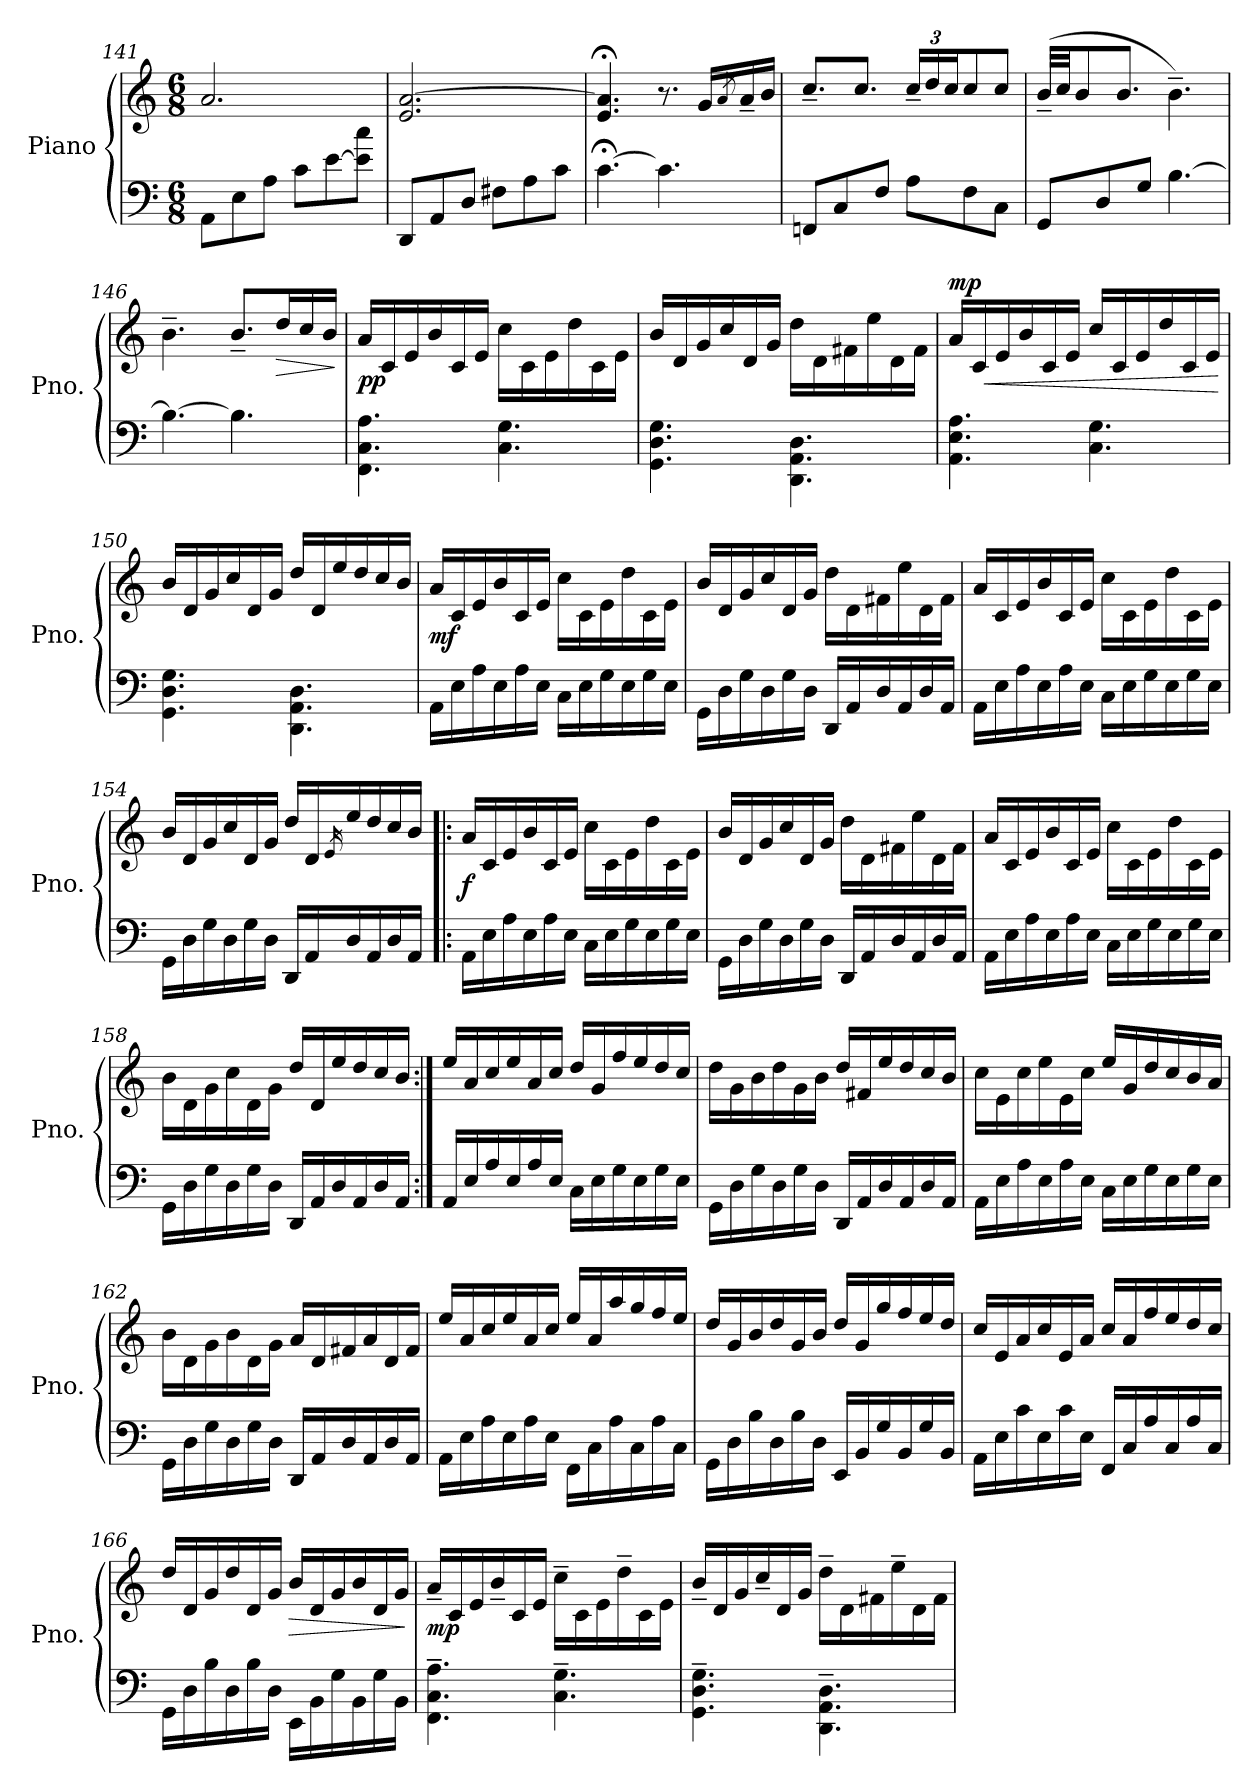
**kern	**kern	**dynam
*part1	*part1	*part1
*staff2	*staff1	*staff1/2
*I"Piano	*	*
*I'Pno.	*	*
*clefF4	*clefG2	*
*k[]	*k[]	*
*M6/8	*M6/8	*
=141	=141	=141
8AA\L	2.a/	.
8E\	.	.
8A\J	.	.
8c\L	.	.
[8e\	.	.
8e\] 8cc\J	.	.
=142	=142	=142
8DD/L	2.e/ [2.a/	.
8AA/	.	.
8D/J	.	.
8F#X\L	.	.
8A\	.	.
8c\J	.	.
!!LO:LB:g=z
=143	=143	=143
[4.c;<\	4.e/;< 4.a/];<	.
4.c\]	8.r	.
.	16g/LL	.
.	8qa/	.
.	16a~/	.
.	16b/JJ	.
=144	=144	=144
8FFn/L	8.cc~/L	.
8C/	.	.
.	8.cc/J	.
8F/J	.	.
*	*Xbrackettup	*
8A\L	24cc~/LL	.
.	24dd/	.
.	24cc/J	.
8F\	8cc/	.
8C\J	8cc/J	.
=145	=145	=145
8GG/L	(32b~/LLL	.
.	32cc/JJ	.
.	8b/	.
8D/	.	.
.	8.b/J	.
8G/J	.	.
[4.B\	4.b~\)	.
=146	=146	=146
4.B\_	4.b~\	.
4.B\]	8.b~/L	.
!	!	!LO:HP:b
.	16dd/L	>
.	16cc/	.
.	16b/JJ	.
.	.	]
=147	=147	=147
!	!	!LO:DY:b
4.FF\ 4.C\ 4.A\	16a/LL	pp
.	16c/	.
.	16e/	.
.	16b/	.
.	16c/	.
.	16e/JJ	.
4.C\ 4.G\	16cc\LL	.
.	16c\	.
.	16e\	.
.	16dd\	.
.	16c\	.
.	16e\JJ	.
!!LO:LB:g=z
=148	=148	=148
4.GG\ 4.D\ 4.G\	16b/LL	.
.	16d/	.
.	16g/	.
.	16cc/	.
.	16d/	.
.	16g/JJ	.
4.DD\ 4.AA\ 4.D\	16dd\LL	.
.	16d\	.
.	16f#X\	.
.	16ee\	.
.	16d\	.
.	16f#\JJ	.
=149	=149	=149
!	!	!LO:HP:b
!	!	!LO:DY:n=1:a
4.AA\ 4.E\ 4.A\	16a/LL	< mp
.	16c/	.
.	16e/	.
.	16b/	.
.	16c/	.
.	16e/JJ	.
4.C\ 4.G\	16cc/LL	.
.	16c/	.
.	16e/	.
.	16dd/	.
.	16c/	.
.	16e/JJ	.
.	.	[
=150	=150	=150
4.GG\ 4.D\ 4.G\	16b/LL	.
.	16d/	.
.	16g/	.
.	16cc/	.
.	16d/	.
.	16g/JJ	.
4.DD\ 4.AA\ 4.D\	16dd/LL	.
.	16d/	.
.	16ee/	.
.	16dd/	.
.	16cc/	.
.	16b/JJ	.
!!LO:PB:g=z
=151	=151	=151
!	!	!LO:DY:b
16AA\LL	16a/LL	mf
16E\	16c/	.
16A\	16e/	.
16E\	16b/	.
16A\	16c/	.
16E\JJ	16e/JJ	.
16C\LL	16cc\LL	.
16E\	16c\	.
16G\	16e\	.
16E\	16dd\	.
16G\	16c\	.
16E\JJ	16e\JJ	.
=152	=152	=152
16GG\LL	16b/LL	.
16D\	16d/	.
16G\	16g/	.
16D\	16cc/	.
16G\	16d/	.
16D\JJ	16g/JJ	.
16DD/LL	16dd\LL	.
16AA/	16d\	.
16D/	16f#X\	.
16AA/	16ee\	.
16D/	16d\	.
16AA/JJ	16f#\JJ	.
=153	=153	=153
16AA\LL	16a/LL	.
16E\	16c/	.
16A\	16e/	.
16E\	16b/	.
16A\	16c/	.
16E\JJ	16e/JJ	.
16C\LL	16cc\LL	.
16E\	16c\	.
16G\	16e\	.
16E\	16dd\	.
16G\	16c\	.
16E\JJ	16e\JJ	.
!!LO:LB:g=z
=154	=154	=154
16GG\LL	16b/LL	.
16D\	16d/	.
16G\	16g/	.
16D\	16cc/	.
16G\	16d/	.
16D\JJ	16g/JJ	.
16DD/LL	16dd/LL	.
16AA/	16d/	.
.	16qe/	.
16D/	16ee/	.
16AA/	16dd/	.
16D/	16cc/	.
16AA/JJ	16b/JJ	.
=155!|:	=155!|:	=155!|:
!	!	!LO:DY:b
16AA\LL	16a/LL	f
16E\	16c/	.
16A\	16e/	.
16E\	16b/	.
16A\	16c/	.
16E\JJ	16e/JJ	.
16C\LL	16cc\LL	.
16E\	16c\	.
16G\	16e\	.
16E\	16dd\	.
16G\	16c\	.
16E\JJ	16e\JJ	.
=156	=156	=156
16GG\LL	16b/LL	.
16D\	16d/	.
16G\	16g/	.
16D\	16cc/	.
16G\	16d/	.
16D\JJ	16g/JJ	.
16DD/LL	16dd\LL	.
16AA/	16d\	.
16D/	16f#X\	.
16AA/	16ee\	.
16D/	16d\	.
16AA/JJ	16f#\JJ	.
!!LO:LB:g=z
=157	=157	=157
16AA\LL	16a/LL	.
16E\	16c/	.
16A\	16e/	.
16E\	16b/	.
16A\	16c/	.
16E\JJ	16e/JJ	.
16C\LL	16cc\LL	.
16E\	16c\	.
16G\	16e\	.
16E\	16dd\	.
16G\	16c\	.
16E\JJ	16e\JJ	.
=158	=158	=158
16GG\LL	16b\LL	.
16D\	16d\	.
16G\	16g\	.
16D\	16cc\	.
16G\	16d\	.
16D\JJ	16g\JJ	.
16DD/LL	16dd/LL	.
16AA/	16d/	.
16D/	16ee/	.
16AA/	16dd/	.
16D/	16cc/	.
16AA/JJ	16b/JJ	.
=159:|!	=159:|!	=159:|!
16AA/LL	16ee/LL	.
16E/	16a/	.
16A/	16cc/	.
16E/	16ee/	.
16A/	16a/	.
16E/JJ	16cc/JJ	.
16C\LL	16dd/LL	.
16E\	16g/	.
16G\	16ff/	.
16E\	16ee/	.
16G\	16dd/	.
16E\JJ	16cc/JJ	.
!!LO:LB:g=z
=160	=160	=160
16GG\LL	16dd\LL	.
16D\	16g\	.
16G\	16b\	.
16D\	16dd\	.
16G\	16g\	.
16D\JJ	16b\JJ	.
16DD/LL	16dd/LL	.
16AA/	16f#X/	.
16D/	16ee/	.
16AA/	16dd/	.
16D/	16cc/	.
16AA/JJ	16b/JJ	.
=161	=161	=161
16AA\LL	16cc\LL	.
16E\	16e\	.
16A\	16cc\	.
16E\	16ee\	.
16A\	16e\	.
16E\JJ	16cc\JJ	.
16C\LL	16ee/LL	.
16E\	16g/	.
16G\	16dd/	.
16E\	16cc/	.
16G\	16b/	.
16E\JJ	16a/JJ	.
=162	=162	=162
16GG\LL	16b\LL	.
16D\	16d\	.
16G\	16g\	.
16D\	16b\	.
16G\	16d\	.
16D\JJ	16g\JJ	.
16DD/LL	16a/LL	.
16AA/	16d/	.
16D/	16f#X/	.
16AA/	16a/	.
16D/	16d/	.
16AA/JJ	16f#/JJ	.
!!LO:LB:g=z
=163	=163	=163
16AA\LL	16ee/LL	.
16E\	16a/	.
16A\	16cc/	.
16E\	16ee/	.
16A\	16a/	.
16E\JJ	16cc/JJ	.
16FF\LL	16ee/LL	.
16C\	16a/	.
16A\	16aa/	.
16C\	16gg/	.
16A\	16ff/	.
16C\JJ	16ee/JJ	.
=164	=164	=164
16GG\LL	16dd/LL	.
16D\	16g/	.
16B\	16b/	.
16D\	16dd/	.
16B\	16g/	.
16D\JJ	16b/JJ	.
16EE/LL	16dd/LL	.
16BB/	16g/	.
16G/	16gg/	.
16BB/	16ff/	.
16G/	16ee/	.
16BB/JJ	16dd/JJ	.
=165	=165	=165
16AA\LL	16cc/LL	.
16E\	16e/	.
16c\	16a/	.
16E\	16cc/	.
16c\	16e/	.
16E\JJ	16a/JJ	.
16FF/LL	16cc/LL	.
16C/	16a/	.
16A/	16ff/	.
16C/	16ee/	.
16A/	16dd/	.
16C/JJ	16cc/JJ	.
!!LO:LB:g=z
=166	=166	=166
16GG\LL	16dd/LL	.
16D\	16d/	.
16B\	16g/	.
16D\	16dd/	.
16B\	16d/	.
16D\JJ	16g/JJ	.
!	!	!LO:HP:b
16EE\LL	16b/LL	>
16BB\	16d/	.
16G\	16g/	.
16BB\	16b/	.
16G\	16d/	.
16BB\JJ	16g/JJ	.
.	.	]
=167	=167	=167
!	!	!LO:DY:b
4.FF\~ 4.C\~ 4.A\~	16a~/LL	mp
.	16c/	.
.	16e/	.
.	16b~/	.
.	16c/	.
.	16e/JJ	.
4.C\~ 4.G\~	16cc~\LL	.
.	16c\	.
.	16e\	.
.	16dd~\	.
.	16c\	.
.	16e\JJ	.
=168	=168	=168
4.GG\~ 4.D\~ 4.G\~	16b~/LL	.
.	16d/	.
.	16g/	.
.	16cc~/	.
.	16d/	.
.	16g/JJ	.
4.DD\~ 4.AA\~ 4.D\~	16dd~\LL	.
.	16d\	.
.	16f#X\	.
.	16ee~\	.
.	16d\	.
.	16f#\JJ	.
=	=	=
*-	*-	*-
